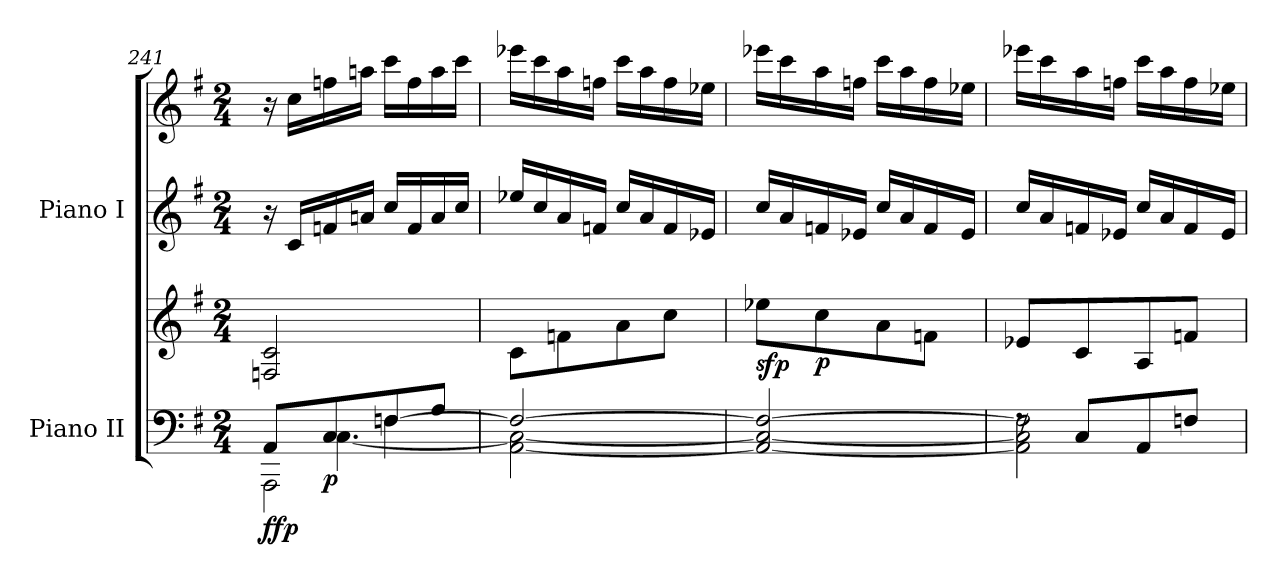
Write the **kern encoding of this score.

**kern	**kern	**dynam	**kern	**kern
*part2	*part2	*part2	*part1	*part1
*staff4	*staff3	*staff3/4	*staff2	*staff1
*I"Piano II	*	*	*I"Piano I	*
*I'Pno. II	*	*	*I'Pno. I	*
!!LO:LB:g=z
*clefF4	*clefG2	*	*clefG2	*clefG2
*k[f#]	*k[f#]	*	*k[f#]	*k[f#]
*M2/4	*M2/4	*	*M2/4	*M2/4
=241	=241	=241	=241	=241
*^	*	*	*	*
*	*^	*	*	*	*
*	*	*^	*	*	*	*
!	!	!	!	!	!LO:DY:b=2	!	!
!	!	!	!	!	!LO:DY:n=1:b	!	!
8AA!/L	2AAA!\	4rAyy	8rEEyy	2Fn!/ 2c!/	f fp	16r	16r
.	.	.	.	.	.	16c/LL	16cc\LL
!	!	!	!	!	!LO:DY:n=2:b=2	!	!
8C!/	.	.	[4.C!\	.	p	16fn/	16ffn\
.	.	.	.	.	.	16an/JJ	16aan\JJ
8Fn!/	.	[4F!\	.	.	.	16cc/LL	16ccc\LL
.	.	.	.	.	.	16f/	16ff\
8A!/J	.	.	.	.	.	16a/	16aa\
.	.	.	.	.	.	16cc/JJ	16ccc\JJ
*	*v	*v	*v	*	*	*	*
=242	=242	=242	=242	=242	=242
2F!/_	[2AA!\ 2C!\_	8c!\L	.	16ee-X/LL	16eee-X\LL
.	.	.	.	16cc/	16ccc\
.	.	8fn!\	.	16a/	16aa\
.	.	.	.	16fn/JJ	16ffn\JJ
.	.	8a!\	.	16cc/LL	16ccc\LL
.	.	.	.	16a/	16aa\
.	.	8cc!\J	.	16f/	16ff\
.	.	.	.	16e-X/JJ	16ee-X\JJ
*v	*v	*	*	*	*
=243	=243	=243	=243	=243
!	!	!LO:DY:b	!	!
2AA!/_ 2C!/_ 2F!/_	8ee-X!\L	sfp	16cc/LL	16eee-X\LL
.	.	.	16a/	16ccc\
!	!	!LO:DY:b	!	!
.	8cc!\	p	16fn/	16aa\
.	.	.	16e-X/JJ	16ffn\JJ
.	8a!\	.	16cc/LL	16ccc\LL
.	.	.	16a/	16aa\
.	8fn!\J	.	16f/	16ff\
.	.	.	16e-/JJ	16ee-X\JJ
=244	=244	=244	=244	=244
*^	*	*	*	*
8rF	2AA!\] 2C!\] 2F!\]	8e-X!/L	.	16cc/LL	16eee-X\LL
.	.	.	.	16a/	16ccc\
8C!/L	.	8c!/	.	16fn/	16aa\
.	.	.	.	16e-X/JJ	16ffn\JJ
8AA!/	.	8A!/	.	16cc/LL	16ccc\LL
.	.	.	.	16a/	16aa\
8Fn!/J	.	8fn!/J	.	16f/	16ff\
.	.	.	.	16e-/JJ	16ee-X\JJ
*v	*v	*	*	*	*
=	=	=	=	=
*-	*-	*-	*-	*-
